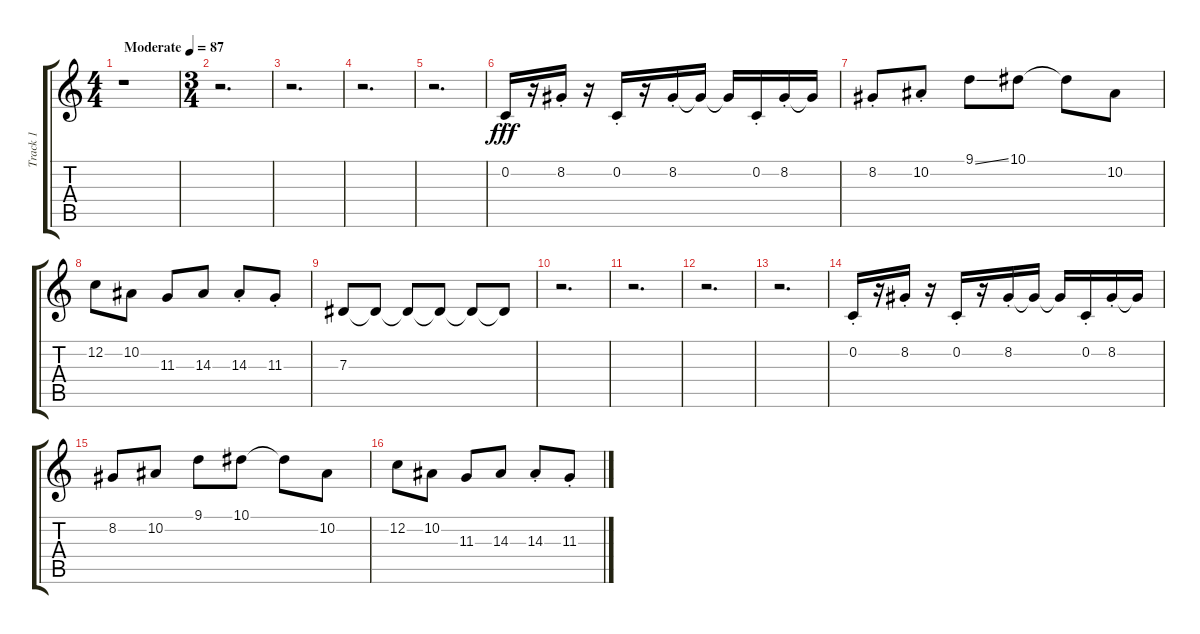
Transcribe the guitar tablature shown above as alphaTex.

\track ("Track 1" "Track 1") {instrument stringensemble1}
\staff {score tabs}
\tuning (F4 C4 Ab3 Eb3 Bb2 F2) {hide}
\ts (4 4)
\tempo (87 "Moderate")
\clef g2
\ks c
r.1{dy fff instrument stringensemble1} |
\ts (3 4)
r.2{d} |
r.2{d} |
r.2{d} |
r.2{d} |
0.2{st}.16 r.16 8.2{st}.16 r.16 0.2{st}.16 r.16 8.2{st}.16 8.2{t}.16 8.2{t}.16 0.2{st}.16 8.2{st}.16 8.2{t}.16 |
8.2{st}.8 10.2{st}.8 9.1{ss}.8 10.1.8 10.1{t}.8 10.2.8 |
12.2.8 10.2.8 11.3.8 14.3.8 14.3{st}.8 11.3{st}.8 |
7.3.8 7.3{t}.8 7.3{t}.8 7.3{t}.8 7.3{t}.8 7.3{t}.8 |
r.2{d} |
r.2{d} |
r.2{d} |
r.2{d} |
0.2{st}.16 r.16 8.2{st}.16 r.16 0.2{st}.16 r.16 8.2{st}.16 8.2{t}.16 8.2{t}.16 0.2{st}.16 8.2{st}.16 8.2{t}.16 |
8.2.8 10.2.8 9.1.8 10.1.8 10.1{t}.8 10.2.8 |
12.2.8 10.2.8 11.3.8 14.3.8 14.3{st}.8 11.3{st}.8
